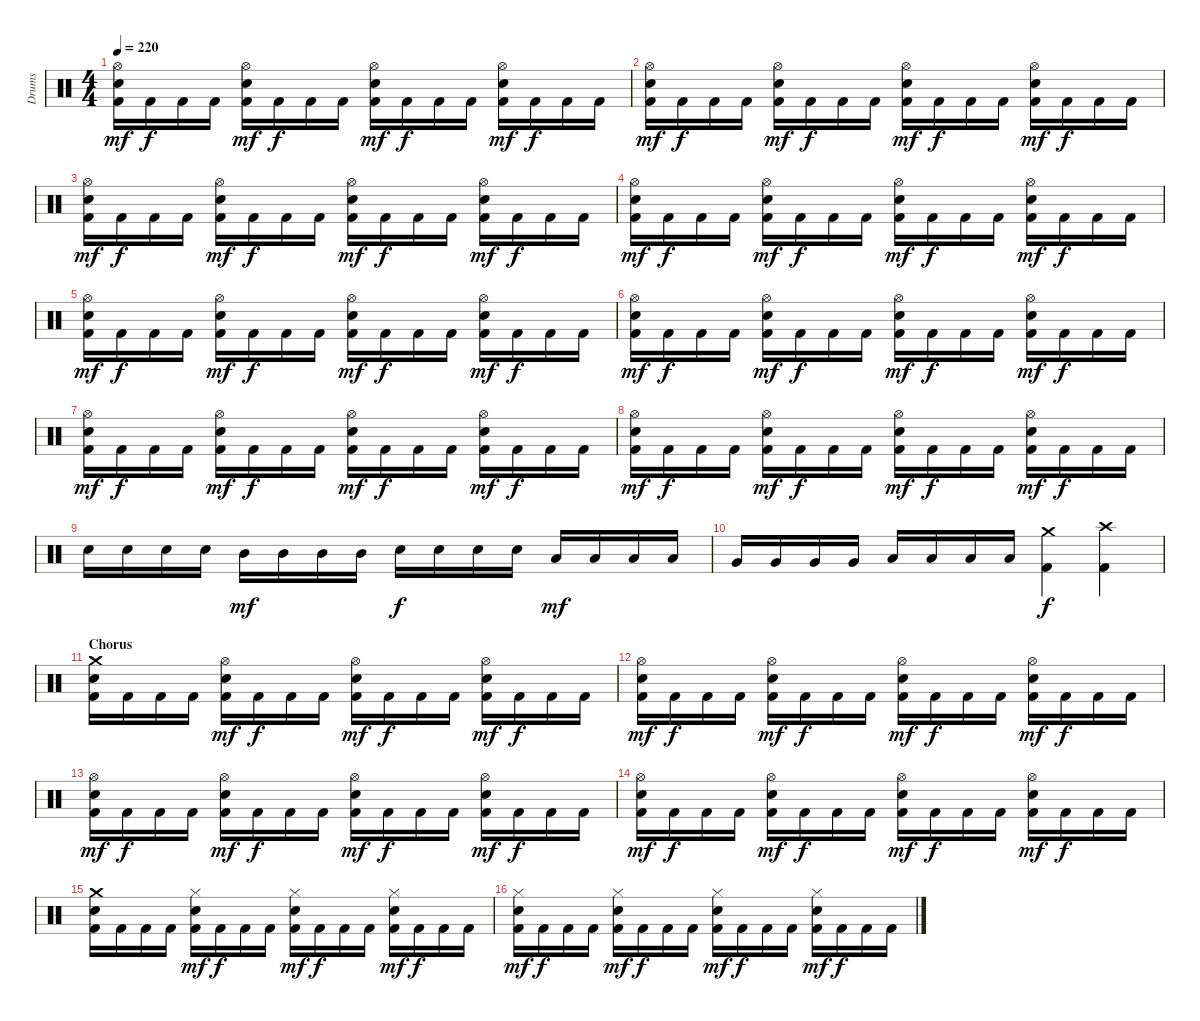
\track ("Drums" "Drums") {instrument percussion}
\staff {score}
\articulation defaults
\ts (4 4)
\tempo 220
\clef neutral
\ks c
("Hi-Hat (open)" "Electric Snare (hit)" "Kick (hit) 2").16{dy mf} "Kick (hit) 2".16{dy f} "Kick (hit) 2".16 "Kick (hit) 2".16 ("Hi-Hat (open)" "Electric Snare (hit)" "Kick (hit) 2").16{dy mf} "Kick (hit) 2".16{dy f} "Kick (hit) 2".16 "Kick (hit) 2".16 ("Hi-Hat (open)" "Electric Snare (hit)" "Kick (hit) 2").16{dy mf} "Kick (hit) 2".16{dy f} "Kick (hit) 2".16 "Kick (hit) 2".16 ("Hi-Hat (open)" "Electric Snare (hit)" "Kick (hit) 2").16{dy mf} "Kick (hit) 2".16{dy f} "Kick (hit) 2".16 "Kick (hit) 2".16 |
("Hi-Hat (open)" "Electric Snare (hit)" "Kick (hit) 2").16{dy mf} "Kick (hit) 2".16{dy f} "Kick (hit) 2".16 "Kick (hit) 2".16 ("Hi-Hat (open)" "Electric Snare (hit)" "Kick (hit) 2").16{dy mf} "Kick (hit) 2".16{dy f} "Kick (hit) 2".16 "Kick (hit) 2".16 ("Hi-Hat (open)" "Electric Snare (hit)" "Kick (hit) 2").16{dy mf} "Kick (hit) 2".16{dy f} "Kick (hit) 2".16 "Kick (hit) 2".16 ("Hi-Hat (open)" "Electric Snare (hit)" "Kick (hit) 2").16{dy mf} "Kick (hit) 2".16{dy f} "Kick (hit) 2".16 "Kick (hit) 2".16 |
("Hi-Hat (open)" "Electric Snare (hit)" "Kick (hit) 2").16{dy mf} "Kick (hit) 2".16{dy f} "Kick (hit) 2".16 "Kick (hit) 2".16 ("Hi-Hat (open)" "Electric Snare (hit)" "Kick (hit) 2").16{dy mf} "Kick (hit) 2".16{dy f} "Kick (hit) 2".16 "Kick (hit) 2".16 ("Hi-Hat (open)" "Electric Snare (hit)" "Kick (hit) 2").16{dy mf} "Kick (hit) 2".16{dy f} "Kick (hit) 2".16 "Kick (hit) 2".16 ("Hi-Hat (open)" "Electric Snare (hit)" "Kick (hit) 2").16{dy mf} "Kick (hit) 2".16{dy f} "Kick (hit) 2".16 "Kick (hit) 2".16 |
("Hi-Hat (open)" "Electric Snare (hit)" "Kick (hit) 2").16{dy mf} "Kick (hit) 2".16{dy f} "Kick (hit) 2".16 "Kick (hit) 2".16 ("Hi-Hat (open)" "Electric Snare (hit)" "Kick (hit) 2").16{dy mf} "Kick (hit) 2".16{dy f} "Kick (hit) 2".16 "Kick (hit) 2".16 ("Hi-Hat (open)" "Electric Snare (hit)" "Kick (hit) 2").16{dy mf} "Kick (hit) 2".16{dy f} "Kick (hit) 2".16 "Kick (hit) 2".16 ("Hi-Hat (open)" "Electric Snare (hit)" "Kick (hit) 2").16{dy mf} "Kick (hit) 2".16{dy f} "Kick (hit) 2".16 "Kick (hit) 2".16 |
("Hi-Hat (open)" "Electric Snare (hit)" "Kick (hit) 2").16{dy mf} "Kick (hit) 2".16{dy f} "Kick (hit) 2".16 "Kick (hit) 2".16 ("Hi-Hat (open)" "Electric Snare (hit)" "Kick (hit) 2").16{dy mf} "Kick (hit) 2".16{dy f} "Kick (hit) 2".16 "Kick (hit) 2".16 ("Hi-Hat (open)" "Electric Snare (hit)" "Kick (hit) 2").16{dy mf} "Kick (hit) 2".16{dy f} "Kick (hit) 2".16 "Kick (hit) 2".16 ("Hi-Hat (open)" "Electric Snare (hit)" "Kick (hit) 2").16{dy mf} "Kick (hit) 2".16{dy f} "Kick (hit) 2".16 "Kick (hit) 2".16 |
("Hi-Hat (open)" "Electric Snare (hit)" "Kick (hit) 2").16{dy mf} "Kick (hit) 2".16{dy f} "Kick (hit) 2".16 "Kick (hit) 2".16 ("Hi-Hat (open)" "Electric Snare (hit)" "Kick (hit) 2").16{dy mf} "Kick (hit) 2".16{dy f} "Kick (hit) 2".16 "Kick (hit) 2".16 ("Hi-Hat (open)" "Electric Snare (hit)" "Kick (hit) 2").16{dy mf} "Kick (hit) 2".16{dy f} "Kick (hit) 2".16 "Kick (hit) 2".16 ("Hi-Hat (open)" "Electric Snare (hit)" "Kick (hit) 2").16{dy mf} "Kick (hit) 2".16{dy f} "Kick (hit) 2".16 "Kick (hit) 2".16 |
("Hi-Hat (open)" "Electric Snare (hit)" "Kick (hit) 2").16{dy mf} "Kick (hit) 2".16{dy f} "Kick (hit) 2".16 "Kick (hit) 2".16 ("Hi-Hat (open)" "Electric Snare (hit)" "Kick (hit) 2").16{dy mf} "Kick (hit) 2".16{dy f} "Kick (hit) 2".16 "Kick (hit) 2".16 ("Hi-Hat (open)" "Electric Snare (hit)" "Kick (hit) 2").16{dy mf} "Kick (hit) 2".16{dy f} "Kick (hit) 2".16 "Kick (hit) 2".16 ("Hi-Hat (open)" "Electric Snare (hit)" "Kick (hit) 2").16{dy mf} "Kick (hit) 2".16{dy f} "Kick (hit) 2".16 "Kick (hit) 2".16 |
("Hi-Hat (open)" "Electric Snare (hit)" "Kick (hit) 2").16{dy mf} "Kick (hit) 2".16{dy f} "Kick (hit) 2".16 "Kick (hit) 2".16 ("Hi-Hat (open)" "Electric Snare (hit)" "Kick (hit) 2").16{dy mf} "Kick (hit) 2".16{dy f} "Kick (hit) 2".16 "Kick (hit) 2".16 ("Hi-Hat (open)" "Electric Snare (hit)" "Kick (hit) 2").16{dy mf} "Kick (hit) 2".16{dy f} "Kick (hit) 2".16 "Kick (hit) 2".16 ("Hi-Hat (open)" "Electric Snare (hit)" "Kick (hit) 2").16{dy mf} "Kick (hit) 2".16{dy f} "Kick (hit) 2".16 "Kick (hit) 2".16 |
"Electric Snare (hit)".16 "Electric Snare (hit)".16 "Electric Snare (hit)".16 "Electric Snare (hit)".16 "Mid Tom (hit)".16{dy mf} "Mid Tom (hit)".16 "Mid Tom (hit)".16 "Mid Tom (hit)".16 "Electric Snare (hit)".16{dy f} "Electric Snare (hit)".16 "Electric Snare (hit)".16 "Electric Snare (hit)".16 "Low Tom (hit)".16{dy mf} "Low Tom (hit)".16 "Low Tom (hit)".16 "Low Tom (hit)".16 |
"Very Low Tom (hit)".16 "Very Low Tom (hit)".16 "Very Low Tom (hit)".16 "Very Low Tom (hit)".16 "Low Floor Tom (hit)".16 "Low Floor Tom (hit)".16 "Low Floor Tom (hit)".16 "Low Floor Tom (hit)".16 ("Crash medium (hit)" "Kick (hit) 2").4{dy f} ("Crash high (hit)" "Kick (hit) 2").4 |
\section ("" "Chorus")
("Crash medium (hit)" "Electric Snare (hit)" "Kick (hit) 2").16 "Kick (hit) 2".16 "Kick (hit) 2".16 "Kick (hit) 2".16 ("Hi-Hat (open)" "Electric Snare (hit)" "Kick (hit) 2").16{dy mf} "Kick (hit) 2".16{dy f} "Kick (hit) 2".16 "Kick (hit) 2".16 ("Hi-Hat (open)" "Electric Snare (hit)" "Kick (hit) 2").16{dy mf} "Kick (hit) 2".16{dy f} "Kick (hit) 2".16 "Kick (hit) 2".16 ("Hi-Hat (open)" "Electric Snare (hit)" "Kick (hit) 2").16{dy mf} "Kick (hit) 2".16{dy f} "Kick (hit) 2".16 "Kick (hit) 2".16 |
("Hi-Hat (open)" "Electric Snare (hit)" "Kick (hit) 2").16{dy mf} "Kick (hit) 2".16{dy f} "Kick (hit) 2".16 "Kick (hit) 2".16 ("Hi-Hat (open)" "Electric Snare (hit)" "Kick (hit) 2").16{dy mf} "Kick (hit) 2".16{dy f} "Kick (hit) 2".16 "Kick (hit) 2".16 ("Hi-Hat (open)" "Electric Snare (hit)" "Kick (hit) 2").16{dy mf} "Kick (hit) 2".16{dy f} "Kick (hit) 2".16 "Kick (hit) 2".16 ("Hi-Hat (open)" "Electric Snare (hit)" "Kick (hit) 2").16{dy mf} "Kick (hit) 2".16{dy f} "Kick (hit) 2".16 "Kick (hit) 2".16 |
("Hi-Hat (open)" "Electric Snare (hit)" "Kick (hit) 2").16{dy mf} "Kick (hit) 2".16{dy f} "Kick (hit) 2".16 "Kick (hit) 2".16 ("Hi-Hat (open)" "Electric Snare (hit)" "Kick (hit) 2").16{dy mf} "Kick (hit) 2".16{dy f} "Kick (hit) 2".16 "Kick (hit) 2".16 ("Hi-Hat (open)" "Electric Snare (hit)" "Kick (hit) 2").16{dy mf} "Kick (hit) 2".16{dy f} "Kick (hit) 2".16 "Kick (hit) 2".16 ("Hi-Hat (open)" "Electric Snare (hit)" "Kick (hit) 2").16{dy mf} "Kick (hit) 2".16{dy f} "Kick (hit) 2".16 "Kick (hit) 2".16 |
("Hi-Hat (open)" "Electric Snare (hit)" "Kick (hit) 2").16{dy mf} "Kick (hit) 2".16{dy f} "Kick (hit) 2".16 "Kick (hit) 2".16 ("Hi-Hat (open)" "Electric Snare (hit)" "Kick (hit) 2").16{dy mf} "Kick (hit) 2".16{dy f} "Kick (hit) 2".16 "Kick (hit) 2".16 ("Hi-Hat (open)" "Electric Snare (hit)" "Kick (hit) 2").16{dy mf} "Kick (hit) 2".16{dy f} "Kick (hit) 2".16 "Kick (hit) 2".16 ("Hi-Hat (open)" "Electric Snare (hit)" "Kick (hit) 2").16{dy mf} "Kick (hit) 2".16{dy f} "Kick (hit) 2".16 "Kick (hit) 2".16 |
("Crash medium (hit)" "Electric Snare (hit)" "Kick (hit) 2").16 "Kick (hit) 2".16 "Kick (hit) 2".16 "Kick (hit) 2".16 ("Hi-Hat (closed)" "Electric Snare (hit)" "Kick (hit) 2").16{dy mf} "Kick (hit) 2".16{dy f} "Kick (hit) 2".16 "Kick (hit) 2".16 ("Hi-Hat (closed)" "Electric Snare (hit)" "Kick (hit) 2").16{dy mf} "Kick (hit) 2".16{dy f} "Kick (hit) 2".16 "Kick (hit) 2".16 ("Hi-Hat (closed)" "Electric Snare (hit)" "Kick (hit) 2").16{dy mf} "Kick (hit) 2".16{dy f} "Kick (hit) 2".16 "Kick (hit) 2".16 |
("Hi-Hat (closed)" "Electric Snare (hit)" "Kick (hit) 2").16{dy mf} "Kick (hit) 2".16{dy f} "Kick (hit) 2".16 "Kick (hit) 2".16 ("Hi-Hat (closed)" "Electric Snare (hit)" "Kick (hit) 2").16{dy mf} "Kick (hit) 2".16{dy f} "Kick (hit) 2".16 "Kick (hit) 2".16 ("Hi-Hat (closed)" "Electric Snare (hit)" "Kick (hit) 2").16{dy mf} "Kick (hit) 2".16{dy f} "Kick (hit) 2".16 "Kick (hit) 2".16 ("Hi-Hat (closed)" "Electric Snare (hit)" "Kick (hit) 2").16{dy mf} "Kick (hit) 2".16{dy f} "Kick (hit) 2".16 "Kick (hit) 2".16
